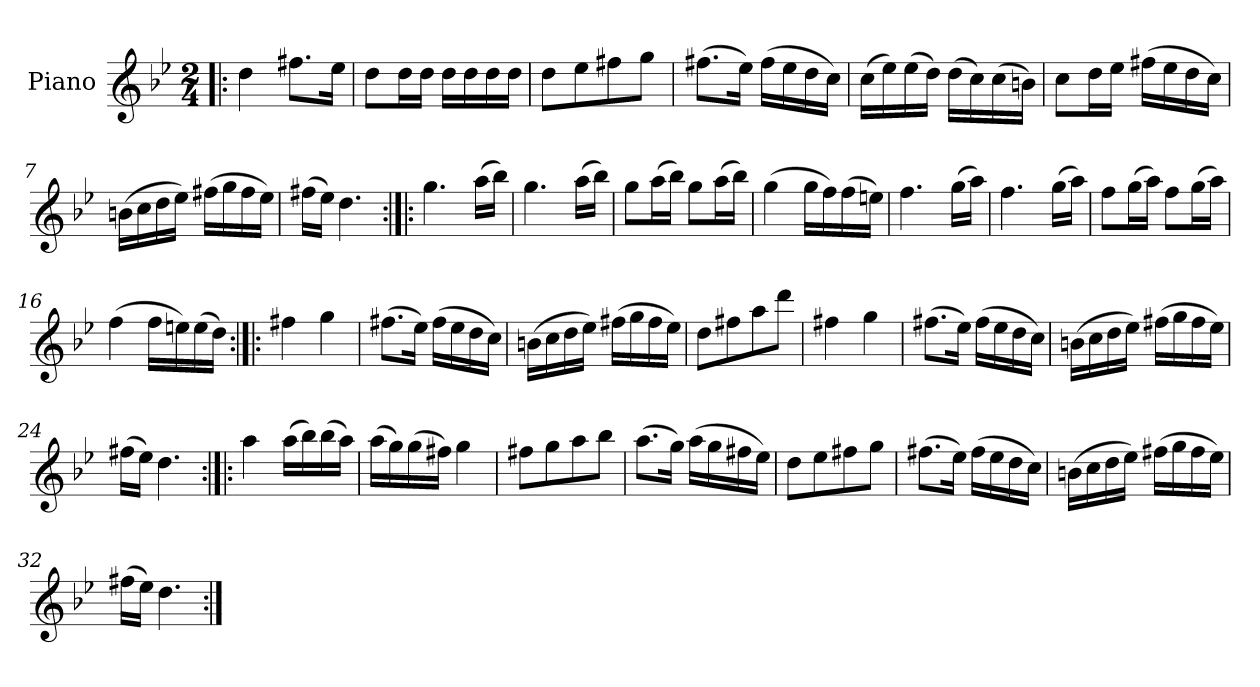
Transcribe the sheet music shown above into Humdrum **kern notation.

**kern
*part1
*staff1
*I"Piano
*I'Pno.
*clefG2
*k[b-e-]
*g:
*M2/4
=1!|:
4dd\
8.ff#X\L
16ee-\Jk
=2
8dd\L
16dd\L
16dd\JJ
16dd\LL
16dd\
16dd\
16dd\JJ
=3
8dd\L
8ee-\
8ff#X\
8gg\J
=4
(>8.ff#X\L
16ee-\Jk)
(>16ff#\LL
16ee-\
16dd\
16cc\JJ)
!!LO:LB:g=z
=5
(>16cc\LL
16ee-\)
(>16ee-\
16dd\JJ)
(>16dd\LL
16cc\)
(>16cc\
16bn\JJ)
=6
8cc\L
16dd\L
16ee-\JJ
(>16ff#X\LL
16ee-\
16dd\
16cc\JJ)
=7
(>16bn\LL
16cc\
16dd\
16ee-\JJ)
(>16ff#X\LL
16gg\
16ff#\
16ee-\JJ)
=8
(>16ff#X\LL
16ee-\JJ)
4.dd\
!!LO:LB:g=z
=9:|!|:
4.gg\
(>16aa\LL
16bb-\JJ)
=10
4.gg\
(>16aa\LL
16bb-\JJ)
=11
8gg\L
(>16aa\L
16bb-\JJ)
8gg\L
(>16aa\L
16bb-\JJ)
=12
(>4gg\
16gg\LL
16ff\)
(>16ff\
16een\JJ)
=13
4.ff\
(>16gg\LL
16aa\JJ)
=14
4.ff\
(>16gg\LL
16aa\JJ)
!!LO:LB:g=z
=15
8ff\L
(>16gg\L
16aa\JJ)
8ff\L
(>16gg\L
16aa\JJ)
=16
(>4ff\
16ff\LL
16een\)
(>16ee\
16dd\JJ)
=17:|!|:
4ff#X\
4gg\
=18
(>8.ff#X\L
16ee-\Jk)
(>16ff#\LL
16ee-\
16dd\
16cc\JJ)
=19
(>16bn\LL
16cc\
16dd\
16ee-\JJ)
(>16ff#X\LL
16gg\
16ff#\
16ee-\JJ)
!!LO:LB:g=z
=20
8dd\L
8ff#X\
8aa\
8ddd\J
=21
4ff#X\
4gg\
=22
(>8.ff#X\L
16ee-\Jk)
(>16ff#\LL
16ee-\
16dd\
16cc\JJ)
=23
(>16bn\LL
16cc\
16dd\
16ee-\JJ)
(>16ff#X\LL
16gg\
16ff#\
16ee-\JJ)
=24
(>16ff#X\LL
16ee-\JJ)
4.dd\
!!LO:LB:g=z
=25:|!|:
4aa\
(>16aa\LL
16bb-\)
(>16bb-\
16aa\JJ)
=26
(>16aa\LL
16gg\)
(>16gg\
16ff#X\JJ)
4gg\
=27
8ff#X\L
8gg\
8aa\
8bb-\J
=28
(>8.aa\L
16gg\Jk)
(>16aa\LL
16gg\
16ff#X\
16ee-\JJ)
!!LO:LB:g=z
=29
8dd\L
8ee-\
8ff#X\
8gg\J
=30
(>8.ff#X\L
16ee-\Jk)
(>16ff#\LL
16ee-\
16dd\
16cc\JJ)
=31
(>16bn\LL
16cc\
16dd\
16ee-\JJ)
(>16ff#X\LL
16gg\
16ff#\
16ee-\JJ)
=32
(>16ff#X\LL
16ee-\JJ)
4.dd\
=:|!
*-
